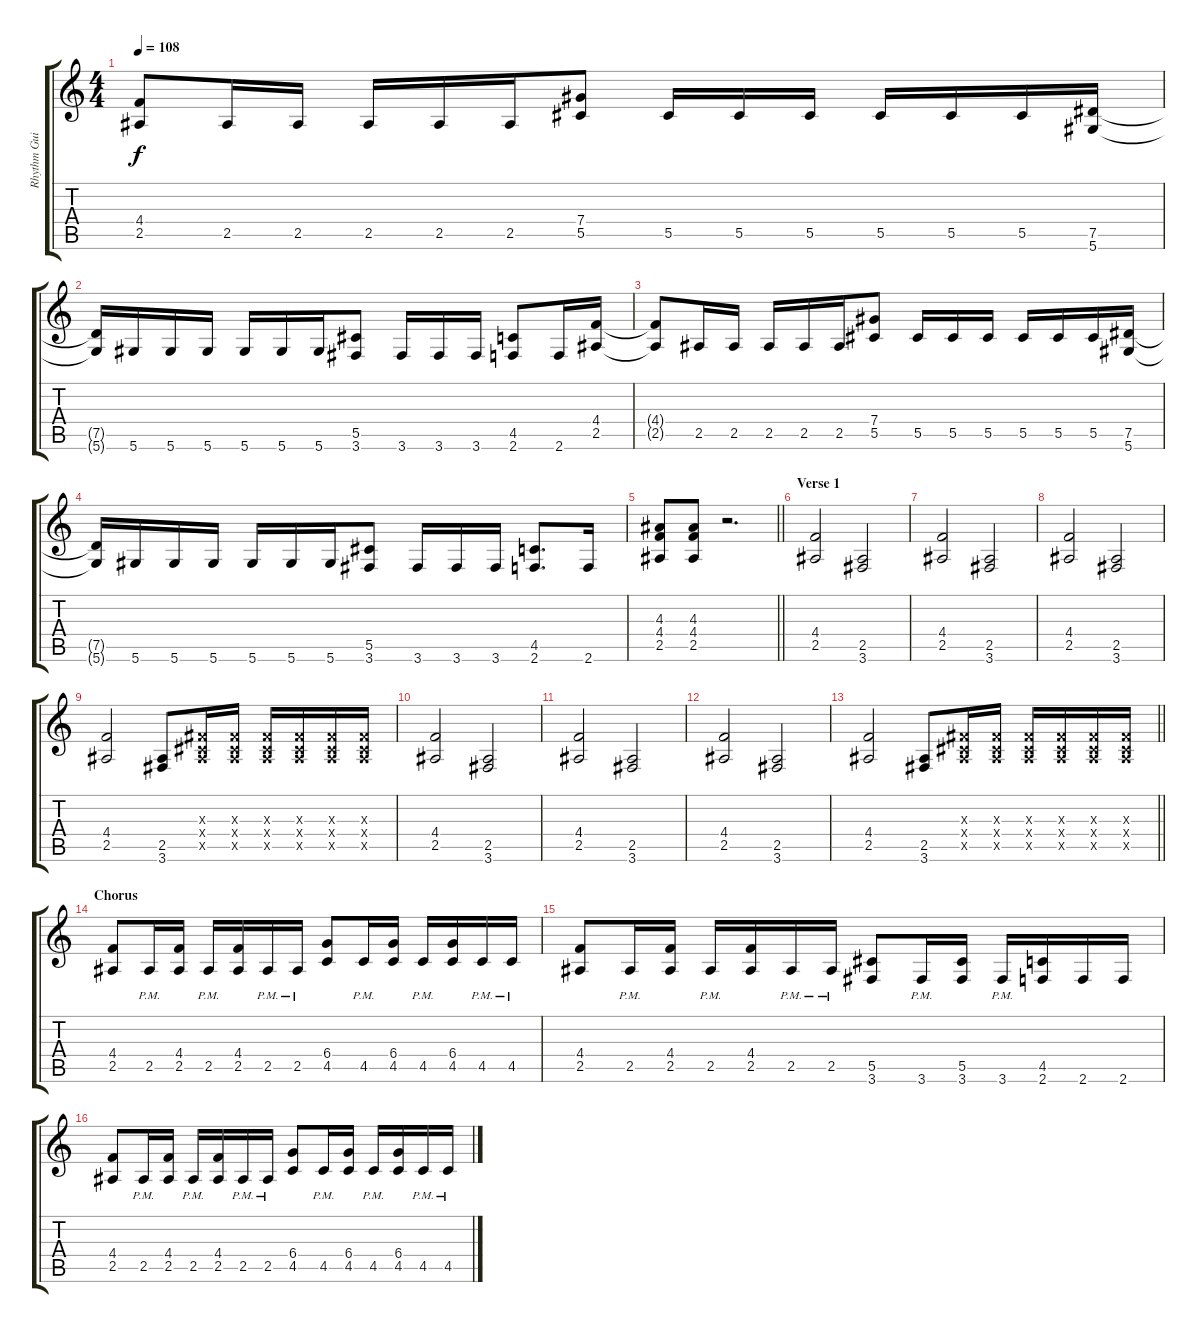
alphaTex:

\track ("Rhythm Guitar" "Rhythm Gui") {instrument distortionguitar}
\staff {score tabs}
\tuning (Eb4 Bb3 Gb3 Db3 Ab2 Eb2) {hide}
\ts (4 4)
\tempo 108
\clef g2
\ks c
(4.4 2.5).8{dy f} 2.5.16 2.5.16 2.5.16 2.5.16 2.5.16 (7.4 5.5).8 5.5.16 5.5.16 5.5.16 5.5.16 5.5.16 5.5.16 (7.5 5.6).16 |
(7.5{t} 5.6{t}).16 5.6.16 5.6.16 5.6.16 5.6.16 5.6.16 5.6.16 (5.5 3.6).8 3.6.16 3.6.16 3.6.16 (4.5 2.6).8 2.6.16 (4.4 2.5).16 |
(4.4{t} 2.5{t}).8 2.5.16 2.5.16 2.5.16 2.5.16 2.5.16 (7.4 5.5).8 5.5.16 5.5.16 5.5.16 5.5.16 5.5.16 5.5.16 (7.5 5.6).16 |
(7.5{t} 5.6{t}).16 5.6.16 5.6.16 5.6.16 5.6.16 5.6.16 5.6.16 (5.5 3.6).8 3.6.16 3.6.16 3.6.16 (4.5 2.6).8{d} 2.6.16 |
\barLineRight lightlight
(4.3 4.4 2.5).8 (4.3 4.4 2.5).8 r.2{d} |
\section ("" "Verse 1")
(4.4 2.5).2 (2.5 3.6).2 |
(4.4 2.5).2 (2.5 3.6).2 |
(4.4 2.5).2 (2.5 3.6).2 |
(4.4 2.5).2 (2.5 3.6).8 (0.3{x} 0.4{x} 2.5{x}).16 (0.3{x} 0.4{x} 2.5{x}).16 (0.3{x} 0.4{x} 2.5{x}).16 (0.3{x} 0.4{x} 2.5{x}).16 (0.3{x} 0.4{x} 2.5{x}).16 (0.3{x} 0.4{x} 2.5{x}).16 |
(4.4 2.5).2 (2.5 3.6).2 |
(4.4 2.5).2 (2.5 3.6).2 |
(4.4 2.5).2 (2.5 3.6).2 |
\barLineRight lightlight
(4.4 2.5).2 (2.5 3.6).8 (0.3{x} 0.4{x} 2.5{x}).16 (0.3{x} 0.4{x} 2.5{x}).16 (0.3{x} 0.4{x} 2.5{x}).16 (0.3{x} 0.4{x} 2.5{x}).16 (0.3{x} 0.4{x} 2.5{x}).16 (0.3{x} 0.4{x} 2.5{x}).16 |
\section ("" "Chorus")
(4.4 2.5).8 2.5{pm}.16 (4.4 2.5).16 2.5{pm}.16 (4.4 2.5).16 2.5{pm}.16 2.5{pm}.16 (6.4 4.5).8 4.5{pm}.16 (6.4 4.5).16 4.5{pm}.16 (6.4 4.5).16 4.5{pm}.16 4.5{pm}.16 |
(4.4 2.5).8 2.5{pm}.16 (4.4 2.5).16 2.5{pm}.16 (4.4 2.5).16 2.5{pm}.16 2.5{pm}.16 (5.5 3.6).8 3.6{pm}.16 (5.5 3.6).16 3.6{pm}.16 (4.5 2.6).16 2.6.16 2.6.16 |
(4.4 2.5).8 2.5{pm}.16 (4.4 2.5).16 2.5{pm}.16 (4.4 2.5).16 2.5{pm}.16 2.5{pm}.16 (6.4 4.5).8 4.5{pm}.16 (6.4 4.5).16 4.5{pm}.16 (6.4 4.5).16 4.5{pm}.16 4.5{pm}.16
